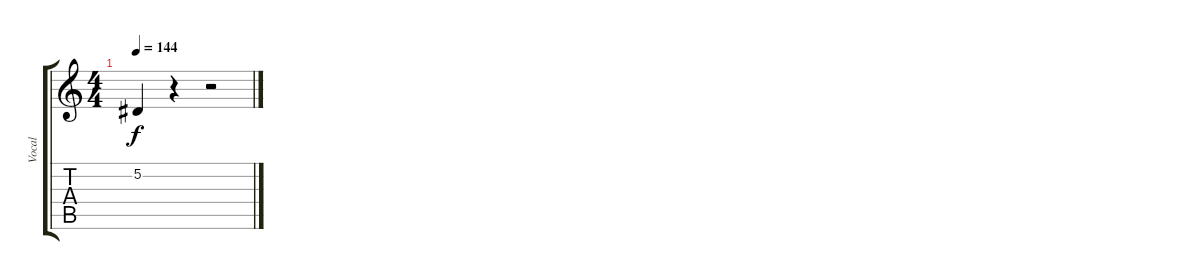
\track ("Vocal" "Vocal") {instrument tenorsax}
\staff {score tabs}
\tuning (Eb4 Bb3 Gb3 Db3 Ab2 Eb2) {hide}
\ts (4 4)
\tempo 144
\clef g2
\ks c
5.2.4{dy f} r.4 r.2
